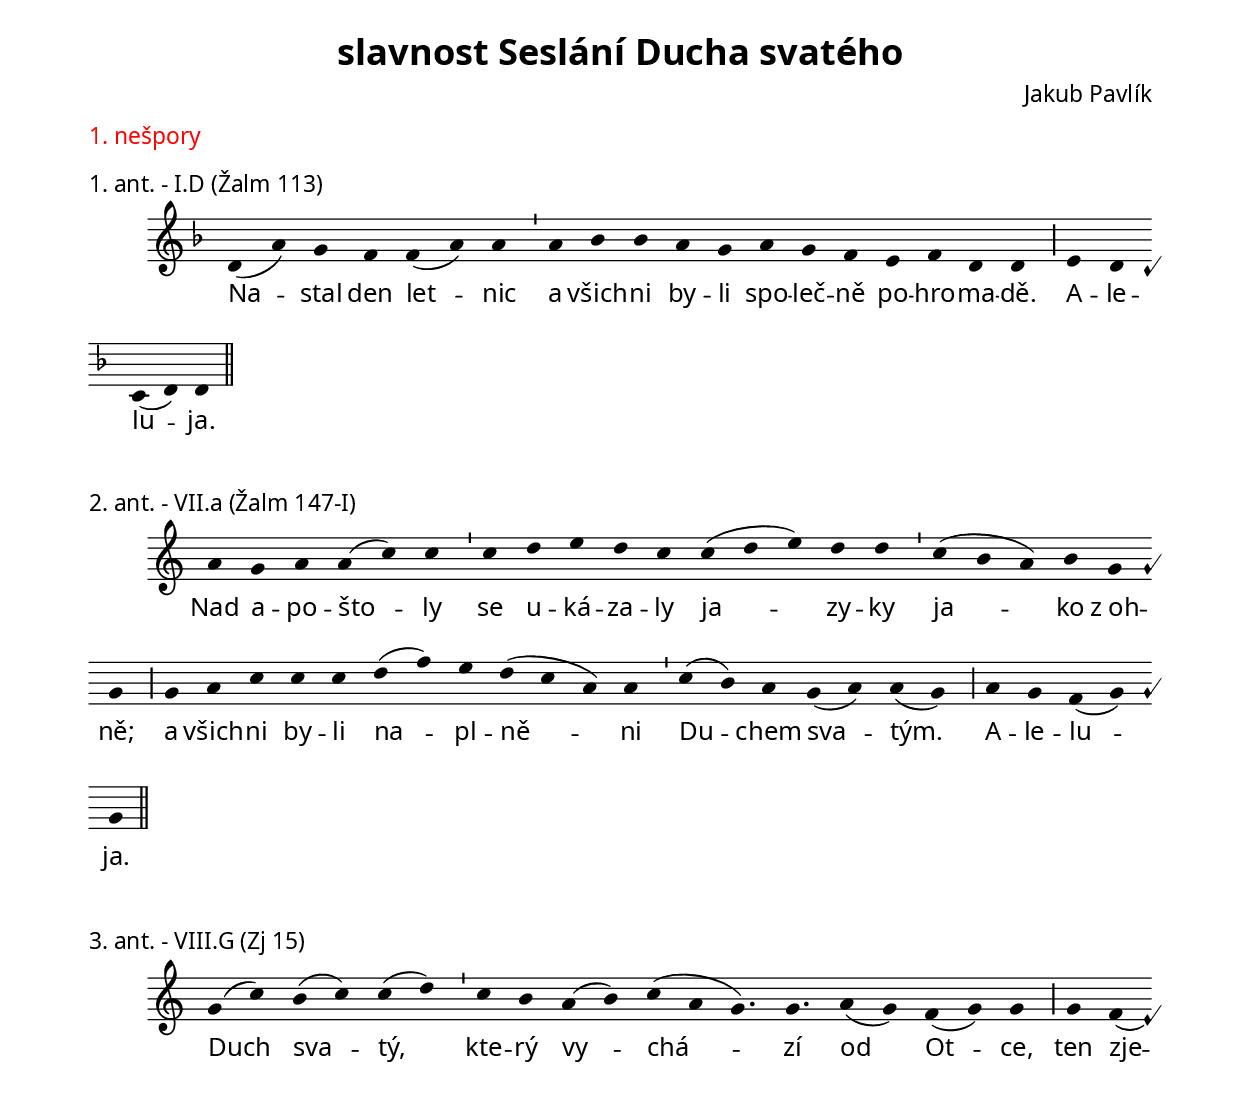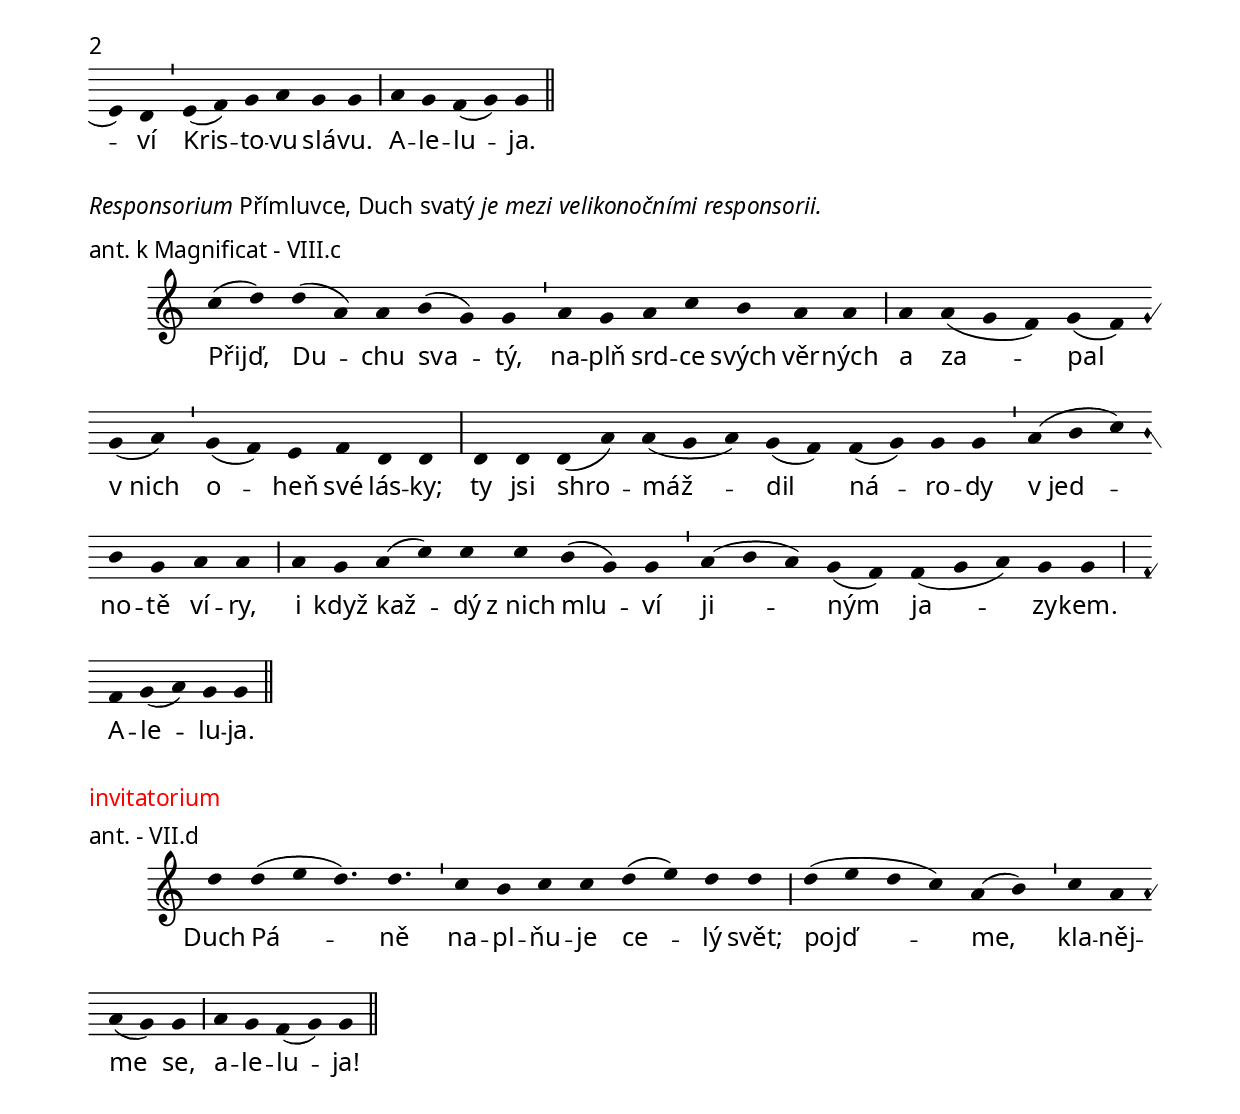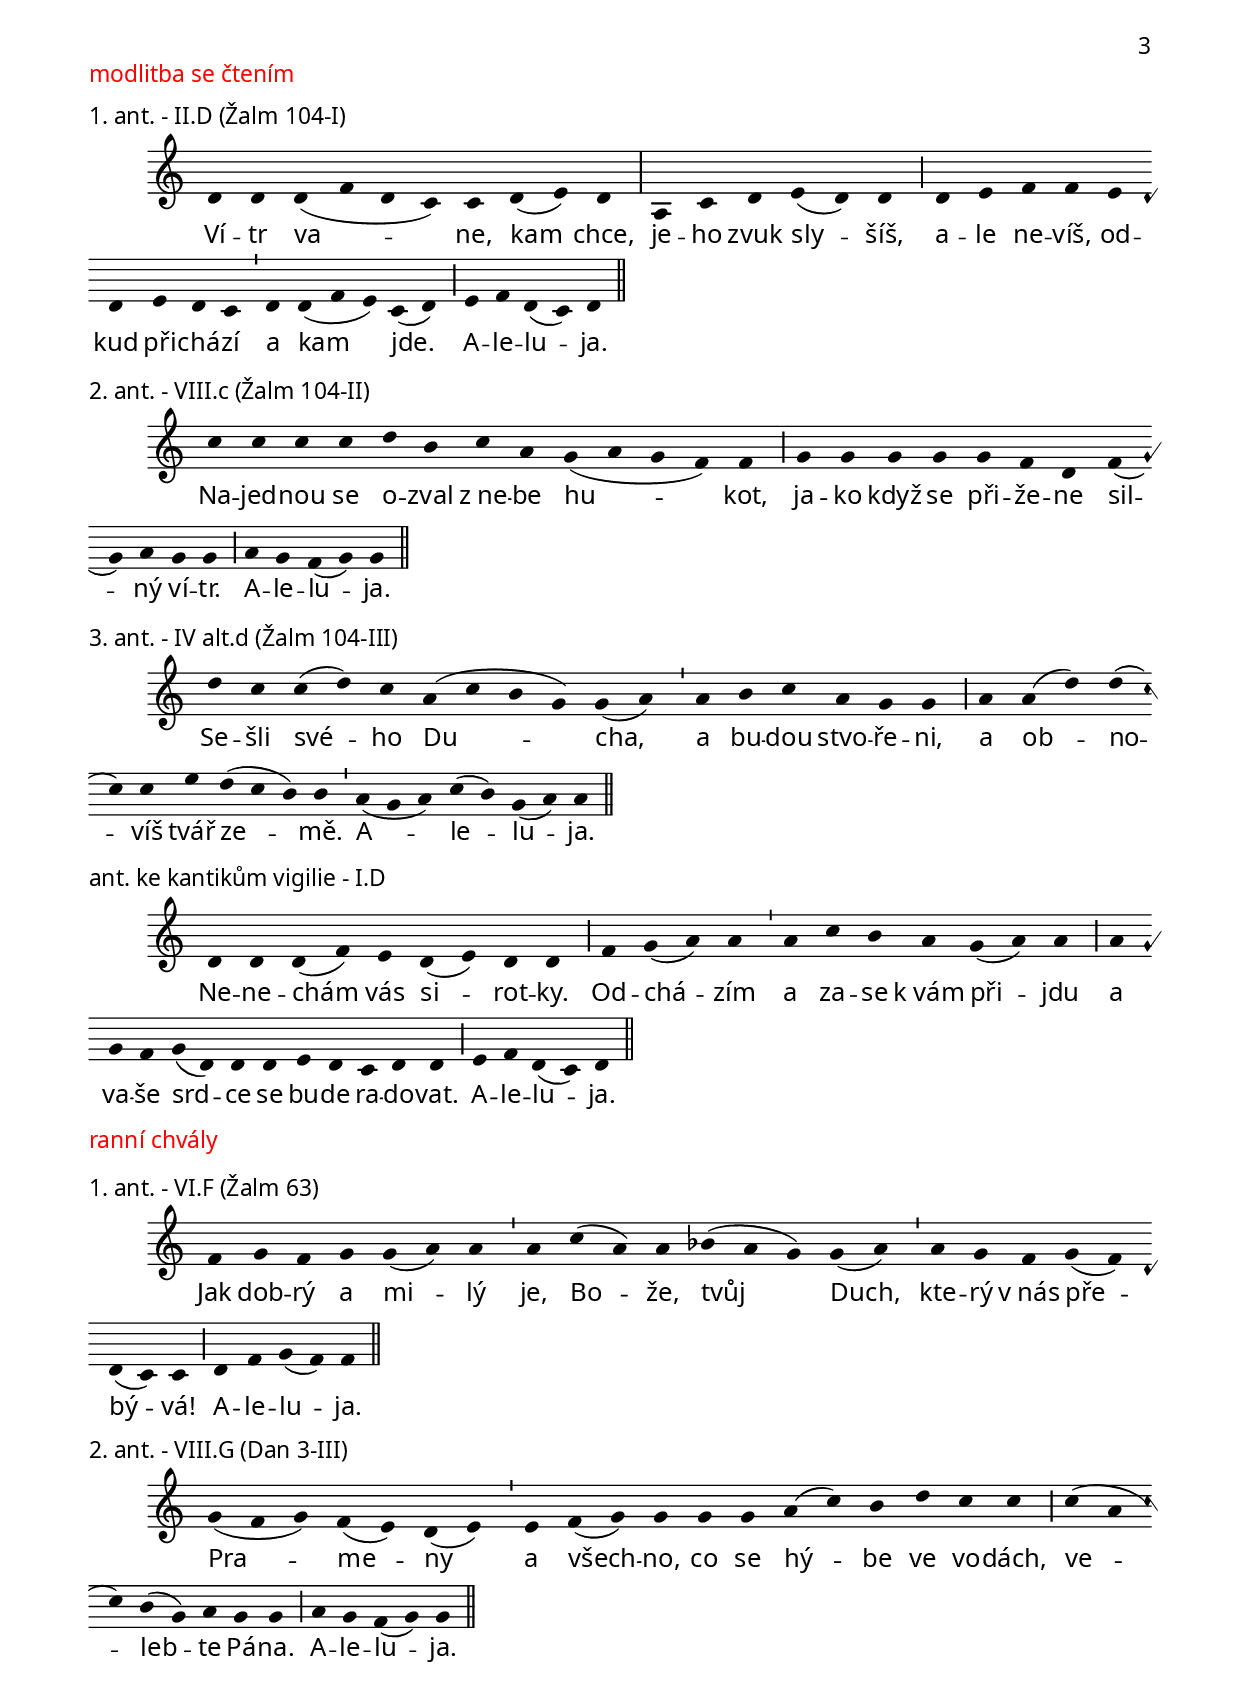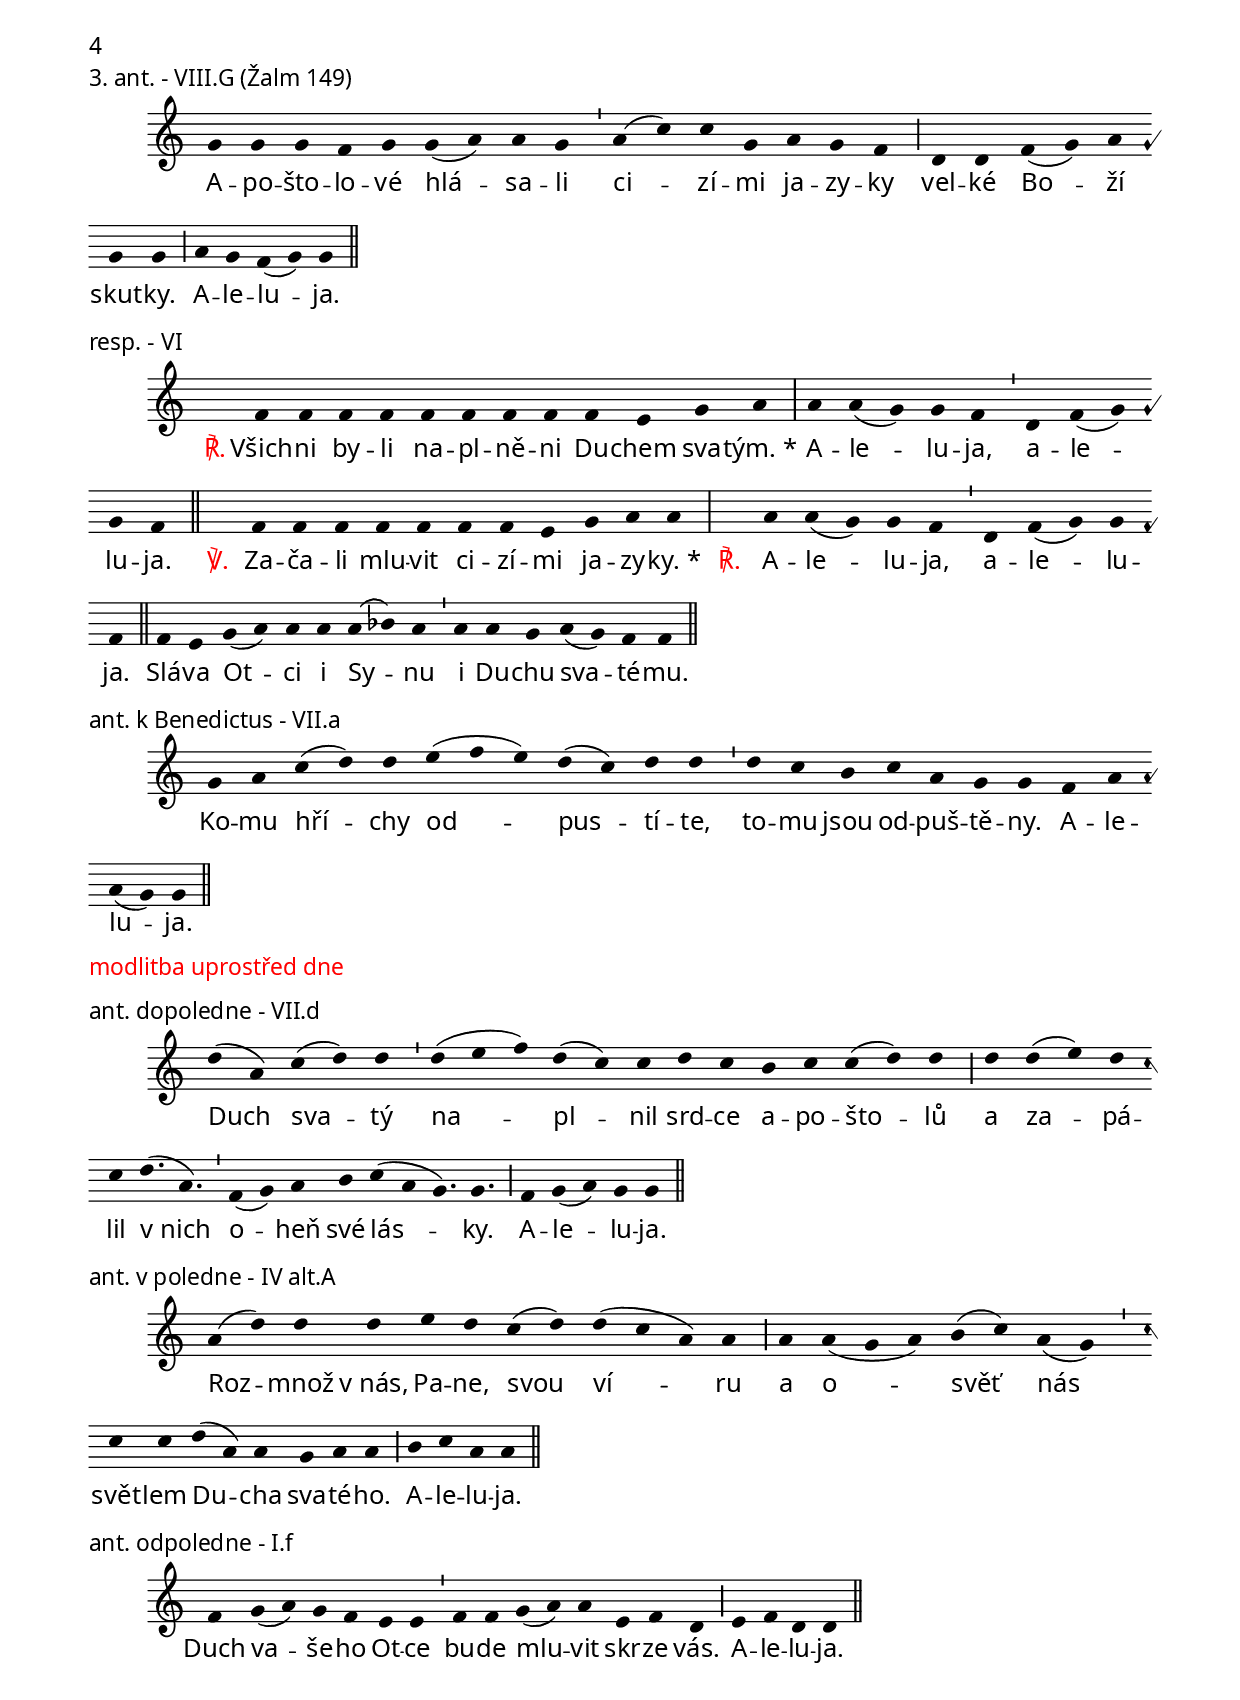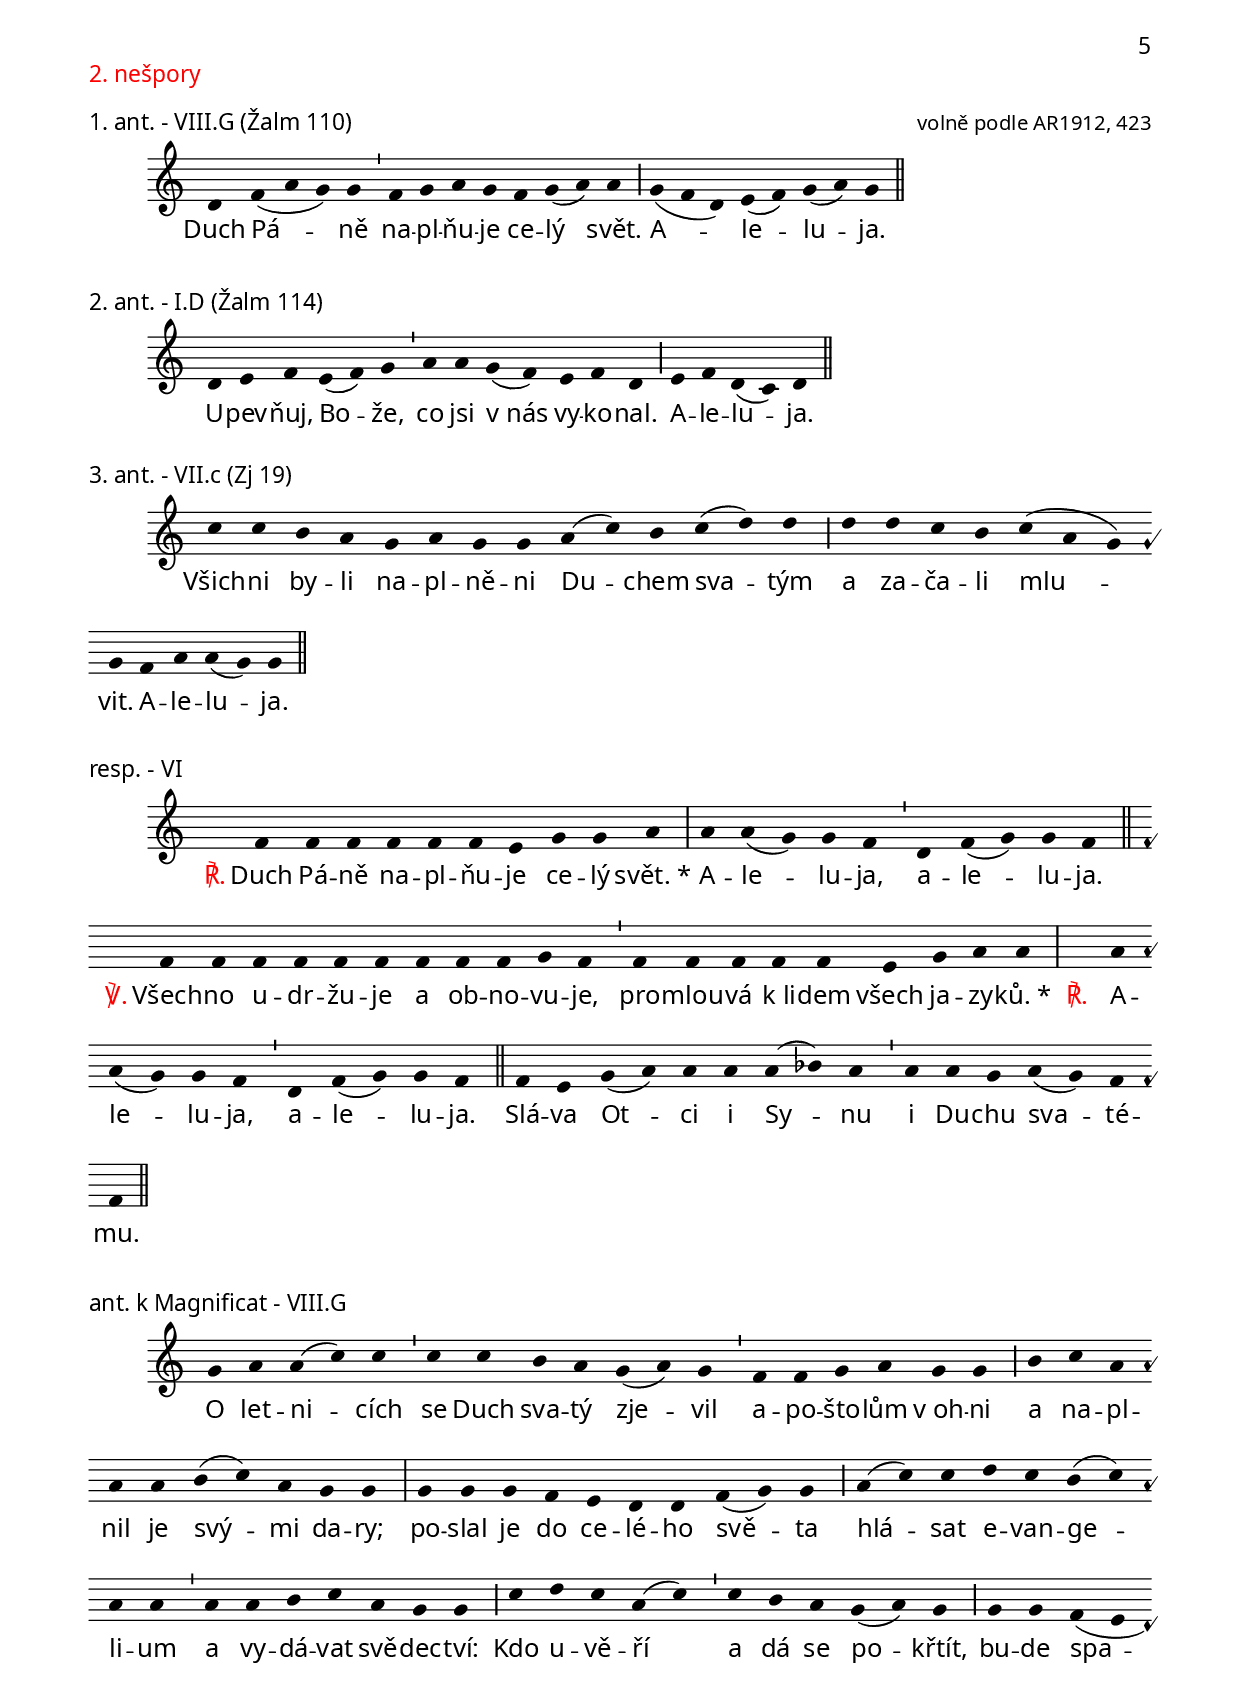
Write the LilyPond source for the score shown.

\version "2.14.2"

\header {
  title = "slavnost Seslání Ducha svatého"
  composer = "Jakub Pavlík"
}

\include "spolecne.ly"
\include "dilyresponsorii.ly"

\markup {\nadpisHodinka {"1. nešpory"}}

\score {
  \relative c' {
    \key f \major
    \choralniRezim
    d4( a') g f f( a) a \barMin
    a bes bes a g a g f e f d d \barMaior
    e d c( d) d \barFinalis
  }
  \addlyrics {
    Na -- stal den let -- nic
    a všich -- ni by -- li spo -- leč -- ně po -- hro -- ma -- dě.
    A -- le -- lu -- ja.
  }
  \header {
    quid = "1. ant."
    modus = "I"
    differentia = "D"
    psalmus = "Žalm 113"
    id = "1ne-a1"
    piece = \markup {\sestavTitulek}
  }
}

\score {
  \relative c'' {
    \choralniRezim
    a4 g a a( c) c \barMin
    c d e d c c( d e) d d \barMin
    c( b a) b g g \barMaior
    g a c c c d( f) e d( c a) a \barMin
    c( b) a g( a) a( g) \barMaior
    a g f( g) g \barFinalis
  }
  \addlyrics {
    Nad a -- po -- što -- ly
    se u -- ká -- za -- ly ja -- zy -- ky
    ja -- ko z_oh -- ně;
    a všich -- ni by -- li na -- pl -- ně -- ni
    Du -- chem sva -- tým.
    A -- le -- lu -- ja.
  }
  \header {
    quid = "2. ant."
    modus = "VII"
    differentia = "a"
    psalmus = "Žalm 147-I"
    id = "1ne-a2"
    piece = \markup {\sestavTitulek}
  }
}

\score {
  \relative c'' {
    \choralniRezim
    g4( c) b( c) c( d) \barMin
    c4 b a( b) c( a g4.) g a4( g) f( g) g \barMaior
    g f( e) d \barMin
    e( f) g a g g \barMaior
    a g f( g) g \barFinalis
  }
  \addlyrics {
    Duch sva -- tý,
    kte -- rý vy -- chá -- zí od Ot -- ce,
    ten zje -- ví
    Kris -- to -- vu slá -- vu.
    A -- le -- lu -- ja.
  }
  \header {
    quid = "3. ant."
    modus = "VIII"
    differentia = "G"
    psalmus = "Zj 15"
    id = "1ne-a3"
    piece = \markup {\sestavTitulek}
  }
}

\markup\italic{Responsorium \upright{Přímluvce, Duch svatý} je mezi velikonočními responsorii.}

\score {
  \relative c'' {
    \choralniRezim
    c4( d) d( a) a b( g) g \barMin
    a g a c b a a \barMaior
    a4 a( g f) g( f) g( a) \barMin g( f) e f d d \barMax

    d4 d d( a') a( g a) g( f) f( g) g g \barMin
    a( b c) b g a a \barMaior
    a g a( c) c c b( g) g \barMin
    a( b a) g( f) f( g a) g g \barMaior

    f g( a) g g \barFinalis
  }
  \addlyrics {
    Přijď, Du -- chu sva -- tý,
    na -- plň srd -- ce svých věr -- ných
    a za -- pal v_nich o -- heň své lás -- ky;

    ty jsi shro -- máž -- dil ná -- ro -- dy
    v_jed -- no -- tě ví -- ry,
    i když kaž -- dý z_nich mlu -- ví
    ji -- ným ja -- zy -- kem.

    A -- le -- lu -- ja.
  }
  \header {
    quid = "ant. k Magnificat"
    modus = "VIII"
    differentia = "c"
    psalmus = ""
    placet = "kvintová pes na _shro_ je nepříliš zpěvná, recitace kvartu pod finálou ke zpěvákům surová"
    id = "1ne-amag"
    piece = \markup {\sestavTitulekBezZalmu}
  }
}

\markup {\nadpisHodinka {"invitatorium"}}

\score {
  \relative c'' {
    \choralniRezim
    d4 d( e d4.) d \barMin
    c4 b c c d( e) d d \barMaior
    d( e d c) a( b) \barMin
    c a a( g) g \barMaior
    a g f( g) g \barFinalis
  }
  \addlyrics {
    Duch Pá -- ně
    na -- pl -- ňu -- je ce -- lý svět;
    pojď -- me,
    kla -- něj -- me se,
    a -- le -- lu -- ja!
  }
  \header {
    quid = "ant."
    modus = "VII"
    differentia = "d"
    psalmus = ""
    id = "invit"
    piece = \markup {\sestavTitulekBezZalmu}
  }
}

\pageBreak % ZLOM

\markup {\nadpisHodinka {"modlitba se čtením"}}

% tady jsem se rozhodl porusit zasadu "jeden zalm - jeden napev psalmodie",
% abych mohl kazdou z antifon se silnym textem zpracovat samostatne

\score {
  \relative c' {
    \choralniRezim
    d4 d d( f d c) c d( e) d \barMax
    a c d e( d) d \barMaior
    d e f f e d e d c \barMin
    d d( f e) c( d) \barMaior
    e f d( c) d \barFinalis
  }
  \addlyrics {
    Ví -- tr va -- ne, kam chce,
    je -- ho zvuk sly -- šíš,
    a -- le ne -- víš,
    od -- kud při -- chá -- zí
    a kam jde.
    A -- le -- lu -- ja.
  }
  \header {
    quid = "1. ant."
    modus = "II"
    differentia = "D"
    psalmus = "Žalm 104-I"
    id = "mc-a1"
    piece = \markup {\sestavTitulek}
  }
}

\score {
  \relative c'' {
    \choralniRezim
    c4 c c c d b c a g( a g f) f \barMaior
    g g g g g f d f( g) a g g \barMaior
    a g f( g) g \barFinalis
  }
  \addlyrics {
    Na -- jed -- nou se o -- zval z_ne -- be hu -- kot,
    ja -- ko když se při -- že -- ne sil -- ný ví -- tr.
    A -- le -- lu -- ja.
  }
  \header {
    quid = "2. ant."
    modus = "VIII"
    differentia = "c"
    psalmus = "Žalm 104-II"
    id = "mc-a2"
    piece = \markup {\sestavTitulek}
  }
}

\score {
  \relative c'' {
    \choralniRezim
    d4 c c( d) c a( c b g) g( a) \barMin
    a b c a g g \barMaior
    a a( d) d( c) c e d( c b) b \barMin
    a( g a) c( b) g( a) a \barFinalis
  }
  \addlyrics {
    Se -- šli své -- ho Du -- cha,
    a bu -- dou stvo -- ře -- ni,
    a ob -- no -- víš tvář ze -- mě.
    A -- le -- lu -- ja.
  }
  \header {
    quid = "3. ant."
    modus = "IV alt"
    differentia = "d"
    psalmus = "Žalm 104-III"
    id = "mc-a3"
    piece = \markup {\sestavTitulek}
  }
}

\score {
  \relative c' {
    \choralniRezim
    d4 d d( f) e d( e) d d \barMaior
    f g( a) a \barMin
    a c b a g( a) a \barMaior
    a g f g( d) d d e d c d d \barMaior
    e f d( c) d \barFinalis
  }
  \addlyrics {
    Ne -- ne -- chám vás si -- rot -- ky.
    Od -- chá -- zím
    a za -- se k_vám při -- jdu
    a va -- še srd -- ce se bu -- de ra -- do -- vat.
    A -- le -- lu -- ja.
  }
  \header {
    quid = "ant. ke kantikům vigilie"
    modus = "I"
    differentia = "D"
    psalmus = ""
    id = "mc-avig"
    piece = \markup {\sestavTitulekBezZalmu}
  }
}

\markup {\nadpisHodinka {"ranní chvály"}}

\score {
  \relative c' {
    \choralniRezim
    f4 g f g g( a) a \barMin
    a c( a) a bes( a g) g( a) \barMin
    a g f g( f) d( c) c \barMaior
    d f g( f) f \barFinalis
  }
  \addlyrics {
    Jak dob -- rý a mi -- lý
    je, Bo -- že, tvůj Duch,
    kte -- rý v_nás pře -- bý -- vá!
    A -- le -- lu -- ja.
  }
  \header {
    quid = "1. ant."
    modus = "VI"
    differentia = "F"
    psalmus = "Žalm 63"
    id = "rch-a1"
    piece = \markup {\sestavTitulek}
  }
}

\score {
  \relative c'' {
    \choralniRezim
    g( f g) f( e) d( e) \barMin
    e f( g) g g g a( c) b d c c \barMaior
    c( a c) b( g) a g g \barMaior
    a g f( g) g \barFinalis
  }
  \addlyrics {
    Pra -- me -- ny
    a všech -- no, co se hý -- be ve vo -- dách,
    ve -- leb -- te Pá -- na.
    A -- le -- lu -- ja.
  }
  \header {
    quid = "2. ant."
    modus = "VIII"
    differentia = "G"
    psalmus = "Dan 3-III"
    id = "rch-a2"
    piece = \markup {\sestavTitulek}
  }
}

\score {
  \relative c'' {
    \choralniRezim
    g4 g g f g g( a) a g \barMin
    a( c) c g a g f \barMaior
    d d f( g) a g g \barMaior
    a g f( g) g \barFinalis
  }
  \addlyrics {
    A -- po -- što -- lo -- vé hlá -- sa -- li
    ci -- zí -- mi ja -- zy -- ky
    vel -- ké Bo -- ží skut -- ky.
    A -- le -- lu -- ja.
  }
  \header {
    quid = "3. ant."
    modus = "VIII"
    differentia = "G"
    psalmus = "Žalm 149"
    id = "rch-a3"
    piece = \markup {\sestavTitulek}
  }
}

\score {
  \relative c' {
    \choralniRezim

    % R
    \neviditelna f
    f f f f f f f f f e g a \barMax
    \respVIalelujaResponsum \barFinalis

    % V
    \neviditelna f
    f f f f f f f e g a a \barMax
    % R
    \neviditelna a
    \respVIalelujaResponsum \barFinalis

    % Slava
    \respVIalelujaDoxologie \barFinalis
  }
  \addlyrics {
    \Response Všich -- ni by -- li na -- pl -- ně -- ni Du -- chem sva -- tým._*
    \textRespAleluja
    \Verse Za -- ča -- li mlu -- vit ci -- zí -- mi ja -- zy -- ky._*
    \Response \textRespAleluja
    \textRespDoxologie
  }
  \header {
    quid = "resp."
    modus = "VI"
    id = "rch-resp"
    piece = \markup {\sestavTitulekResp}
  }
}

\score {
  \relative c'' {
    \choralniRezim
    g4 a c( d) d e( f e) d( c) d d \barMin
    d c b c a g g
    f a a( g) g \barFinalis
  }
  \addlyrics {
    Ko -- mu hří -- chy od -- pus -- tí -- te,
    to -- mu jsou od -- puš -- tě -- ny.
    A -- le -- lu -- ja.
  }
  \header {
    quid = "ant. k Benedictus"
    modus = "VII"
    differentia = "a"
    psalmus = ""
    id = "rch-aben"
    piece = \markup {\sestavTitulekBezZalmu}
  }
}

\markup {\nadpisHodinka {"modlitba uprostřed dne"}}

\score {
  \relative c'' {
    \choralniRezim
    d4( a) c( d) d \barMin
    d( e f) d( c) c d c b c c( d) d \barMaior
    d d( e) d c d4.( a) \barMin
    f4( g) a b c( a g4.) g \barMaior
    f4 g( a) g g \barFinalis
  }
  \addlyrics {
    Duch sva -- tý
    na -- pl -- nil srd -- ce a -- po -- što -- lů
    a za -- pá -- lil v_nich
    o -- heň své lás -- ky.
    A -- le -- lu -- ja.
  }
  \header {
    quid = "ant. dopoledne"
    modus = "VII"
    differentia = "d"
    psalmus = ""
    placet = "lépe"
    id = "tercie"
    piece = \markup {\sestavTitulekBezZalmu}
  }
}

\score {
  \relative c'' {
    \choralniRezim
    a4( d) d d e d c( d) d( c a) a \barMaior
    a a( g a) b( c) a( g) \barMin
    c c d( a) a g a a \barMaior
    b c a a \barFinalis
  }
  \addlyrics {
    Roz -- množ v_nás, Pa -- ne, svou ví -- ru
    a o -- svěť nás
    svět -- lem Du -- cha sva -- té -- ho.
    A -- le -- lu -- ja.
  }
  \header {
    quid = "ant. v poledne"
    modus = "IV alt"
    differentia = "A"
    psalmus = ""
    placet = "od třetího dílu lépe"
    id = "sexta"
    piece = \markup {\sestavTitulekBezZalmu}
  }
}

\score {
  \relative c' {
    \choralniRezim
    f4 g( a) g f e e \barMin
    f f g( a) a e f d \barMaior
    e f d d \barFinalis
  }
  \addlyrics {
    Duch va -- še -- ho Ot -- ce
    bu -- de mlu -- vit skr -- ze vás.
    A -- le -- lu -- ja.
  }
  \header {
    quid = "ant. odpoledne"
    modus = "I"
    differentia = "f"
    psalmus = ""
    id = "nona"
    piece = \markup {\sestavTitulekBezZalmu}
  }
}

\pageBreak % ZLOM

\markup {\nadpisHodinka {"2. nešpory"}}

\score {
  \relative c' {
    \choralniRezim
    d4 f( a g) g \barMin
    f g a g f g( a) a \barMaior
    g( f d) e( f) g( a) g \barFinalis
  }
  \addlyrics {
    Duch Pá -- ně
    na -- pl -- ňu -- je ce -- lý svět.
    A -- le -- lu -- ja.
  }
  \header {
    fons_externus = "volně podle AR1912, 423"
    quid = "1. ant."
    modus = "VIII"
    differentia = "G"
    psalmus = "Žalm 110"
    id = "2ne-a1"
    piece = \markup {\sestavTitulek}
  }
}

\score {
  \relative c' {
    \choralniRezim
    d4 e f e( f) g \barMin
    a a g( f) e f d \barMaior
    e f d( c) d \barFinalis
  }
  \addlyrics {
    U -- pev -- ňuj, Bo -- že,
    co jsi v_nás vy -- ko -- nal.
    A -- le -- lu -- ja.
  }
  \header {
    quid = "2. ant."
    modus = "I"
    differentia = "D"
    psalmus = "Žalm 114"
    placet = "k textu by se lépe hodila 'pomalejší' melodie"
    id = "2ne-a2"
    piece = \markup {\sestavTitulek}
  }
}

\score {
  \relative c'' {
    \choralniRezim
    c4 c b a g a g g
    a( c) b c( d) d \barMaior
    d d c b c( a g) g
    f a a( g) g \barFinalis
  }
  \addlyrics {
    Všich -- ni by -- li na -- pl -- ně -- ni
    Du -- chem sva -- tým
    a za -- ča -- li mlu -- vit.
    A -- le -- lu -- ja.
  }
  \header {
    quid = "3. ant."
    modus = "VII"
    differentia = "c"
    psalmus = "Zj 19"
    id = "2ne-a3"
    piece = \markup {\sestavTitulek}
  }
}

\score {
  \relative c' {
    \choralniRezim

    % R
    \neviditelna f
    f4 f f f f f e g g a \barMax
    \respVIalelujaResponsum \barFinalis

    % V
    \neviditelna f
    f f f f f f f f f g f \barMin
    f f f f f e g a a \barMax
    % R
    \neviditelna a
    \respVIalelujaResponsum \barFinalis

    % Slava
    \respVIalelujaDoxologie \barFinalis
  }
  \addlyrics {
    \Response Duch Pá -- ně na -- pl -- ňu -- je ce -- lý svět._*
    \textRespAleluja
    \Verse Všech -- no u -- dr -- žu -- je a ob -- no -- vu -- je,
    pro -- mlou -- vá k_li -- dem všech ja -- zy -- ků._*
    \Response \textRespAleluja
    \textRespDoxologie
  }
  \header {
    quid = "resp."
    modus = "VI"
    id = "2ne-resp"
    piece = \markup {\sestavTitulekResp}
  }
}

\score {
  \relative c'' {
    \choralniRezim
    g4 a a( c) c \barMin
    c c b a g( a) g \barMin
    f f g a g g \barMaior
    b c a a a b( c) a g g \barMax

    g g g f e d d f( g) g \barMaior
    a( c) c d c b( c) a a \barMin
    a a b c a g g \barMaior
    c d c a( c) \barMin
    c b a g( a) g \barMaior
    g g f( e d) d
    f g a( g) g \barFinalis
  }
  \addlyrics {
    O let -- ni -- cích
    se Duch sva -- tý zje -- vil
    a -- po -- što -- lům v_oh -- ni
    a na -- pl -- nil je svý -- mi da -- ry;

    po -- slal je do ce -- lé -- ho svě -- ta
    hlá -- sat e -- van -- ge -- li -- um
    a vy -- dá -- vat svě -- dec -- tví:
    Kdo u -- vě -- ří
    a dá se po -- křtít,
    bu -- de spa -- sen.

    A -- le -- lu -- ja.
  }
  \header {
    quid = "ant. k Magnificat"
    modus = "VIII"
    differentia = "G"
    psalmus = ""
    id = "2ne-amag"
    piece = \markup {\sestavTitulekBezZalmu}
  }
}